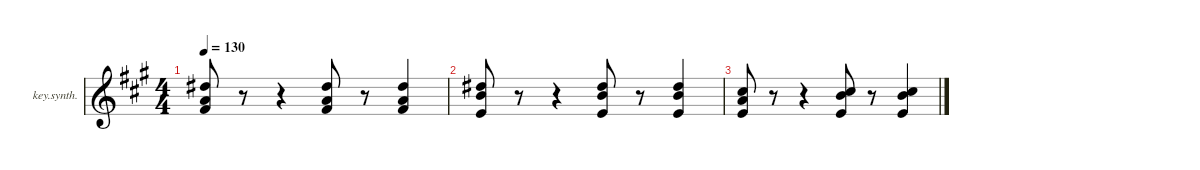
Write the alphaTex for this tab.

\defaultSystemsLayout 4
\hideDynamics
\bracketExtendMode nobrackets
\firstSystemTrackNameOrientation horizontal
\otherSystemsTrackNameOrientation horizontal
\track ("Key Synthesizer" "key.synth.") {instrument electricpiano2}
\staff {score}
\tuning (E4 B3 G3 D3 A2 E2)
\ts (4 4)
\tempo 130
\clef g2
\ks f#minor
(2.1{acc #} 10.2{acc forcenatural} 20.3{acc #}).8{dy mf beam Up} r.8{beam Up} r.4{beam Up} (2.1{acc #} 10.2{acc forcenatural} 20.3{acc #}).8{beam Up} r.8{beam Up} (2.1{acc #} 10.2{acc forcenatural} 20.3{acc #}).4{beam Up} |
(7.1{acc forcenatural} 20.3{acc #} 5.2{acc forcenatural}).8{beam Up} r.8{beam Up} r.4{beam Up} (7.1{acc forcenatural} 20.3{acc #} 14.4{acc forcenatural}).8{beam Up} r.8{beam Up} (7.1{acc forcenatural} 20.3{acc #} 14.4{acc forcenatural}).4{beam Up} |
(0.1{acc forcenatural} 10.2{acc forcenatural} 18.3{acc #}).8{beam Up} r.8{beam Up} r.4{beam Up} (0.1{acc forcenatural} 16.3{acc forcenatural} 14.2{acc #}).8{beam Up} r.8{beam Up} (0.1{acc forcenatural} 16.3{acc forcenatural} 14.2{acc #}).4{beam Up}
